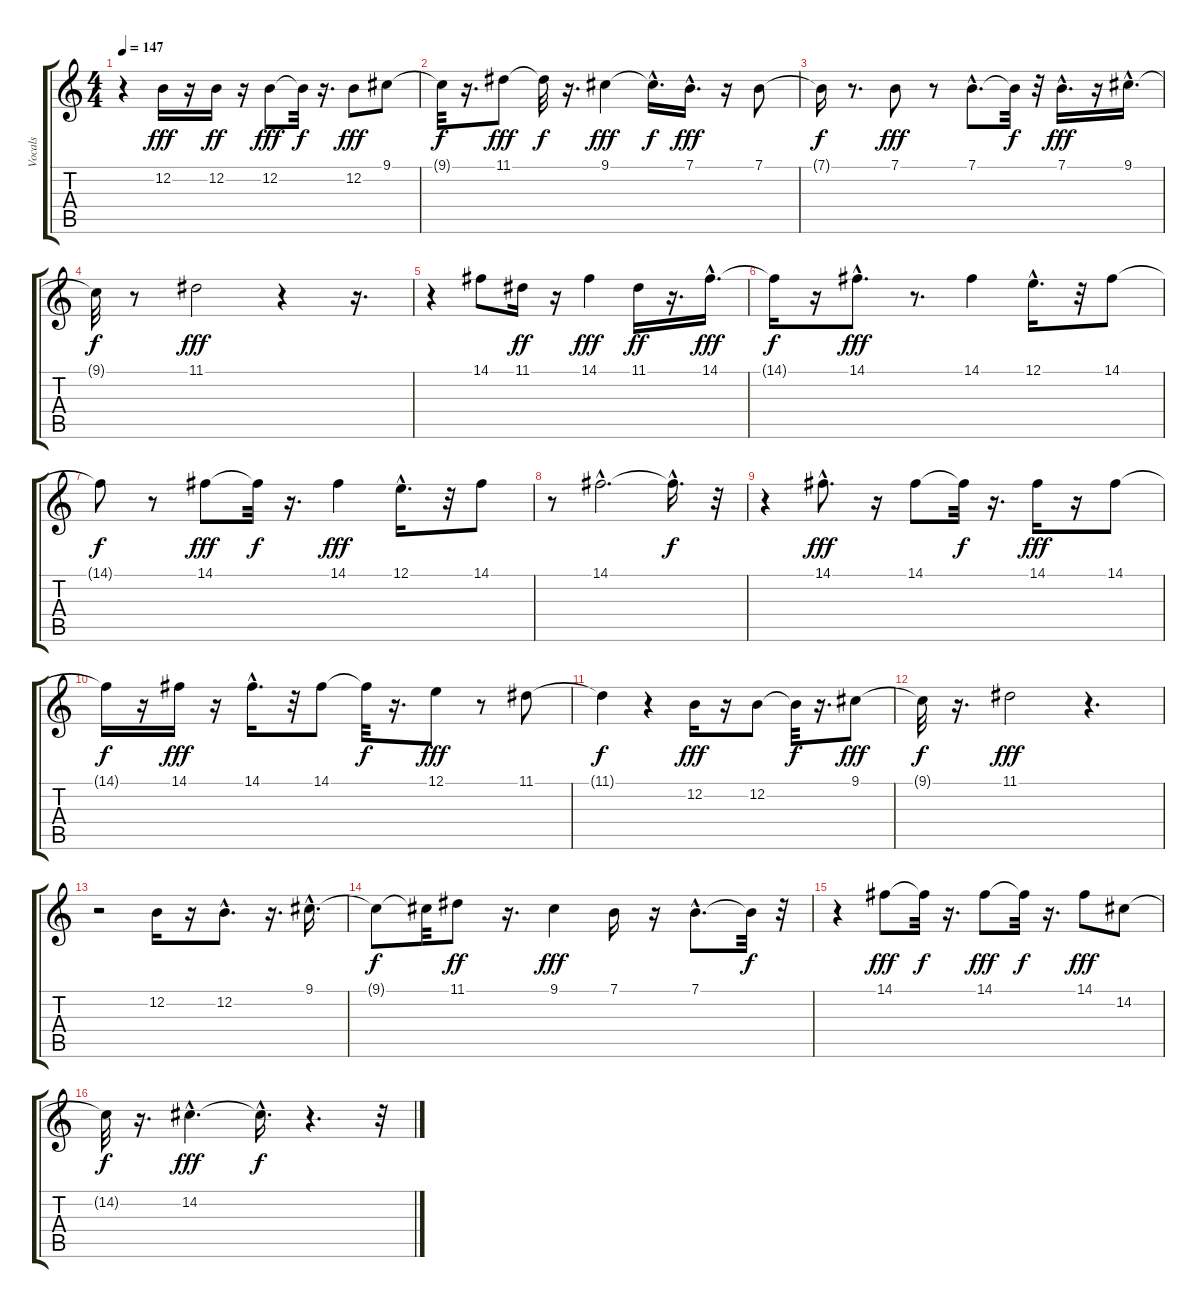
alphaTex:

\track ("Vocals" "Vocals") {instrument tangoaccordion}
\staff {score tabs}
\tuning (E4 B3 G3 D3 A2 E2) {hide}
\ts (4 4)
\tempo 147
\clef g2
\ks c
r.4{dy f} 12.2.16{dy fff} r.16 12.2.16{dy ff} r.16 12.2.8{dy fff} 12.2{t}.32{dy f} r.16{d} 12.2.8{dy fff} 9.1.8 |
9.1{t}.32{dy f} r.16{d} 11.1.8{dy fff} 11.1{t}.32{dy f} r.16{d} 9.1.4{dy fff} 9.1{hac t}.16{d dy f} 7.1{hac}.16{d dy fff} r.16 7.1.8 |
7.1{t}.16{dy f} r.8{d} 7.1.8{dy fff} r.8 7.1{hac}.8{d} 7.1{t}.32{dy f} r.32 7.1{hac}.16{d dy fff} r.16 9.1{hac}.16{d} |
9.1{t}.32{dy f} r.8 11.1.2{dy fff} r.4 r.16{d} |
r.4 14.1.8 11.1.16{dy ff} r.16 14.1.4{dy fff} 11.1.16{dy ff} r.16{d} 14.1{hac}.16{d dy fff} |
14.1{t}.16{dy f} r.16 14.1{hac}.8{d dy fff} r.8{d} 14.1.4 12.1{hac}.16{d} r.32 14.1.8 |
14.1{t}.8{dy f} r.8 14.1.8{dy fff} 14.1{t}.32{dy f} r.16{d} 14.1.4{dy fff} 12.1{hac}.16{d} r.32 14.1.8 |
r.8 14.1{hac}.2{d} 14.1{hac t}.16{d dy f} r.32 |
r.4 14.1{hac}.8{d dy fff} r.16 14.1.8 14.1{t}.32{dy f} r.16{d} 14.1.16{dy fff} r.16 14.1.8 |
14.1{t}.16{dy f} r.16 14.1.16{dy fff} r.16 14.1{hac}.16{d} r.32 14.1.8 14.1{t}.32{dy f} r.16{d} 12.1.8{dy fff} r.8 11.1.8 |
11.1{t}.4{dy f} r.4 12.2.16{dy fff} r.16 12.2.8 12.2{t}.32{dy f} r.16{d} 9.1.8{dy fff} |
9.1{t}.32{dy f} r.16{d} 11.1.2{dy fff} r.4{d} |
r.2 12.2.16 r.16 12.2{hac}.8{d} r.16{d} 9.1{hac}.16{d} |
9.1{t}.8{dy f} 9.1{t}.32 11.1.8{dy ff} r.16{d} 9.1.4{dy fff} 7.1.16 r.16 7.1{hac}.8{d} 7.1{t}.32{dy f} r.32 |
r.4 14.1.8{dy fff} 14.1{t}.32{dy f} r.16{d} 14.1.8{dy fff} 14.1{t}.32{dy f} r.16{d} 14.1.8{dy fff} 14.2.8 |
14.2{t}.32{dy f} r.16{d} 14.2{hac}.4{d dy fff} 14.2{hac t}.16{d dy f} r.4{d} r.32
